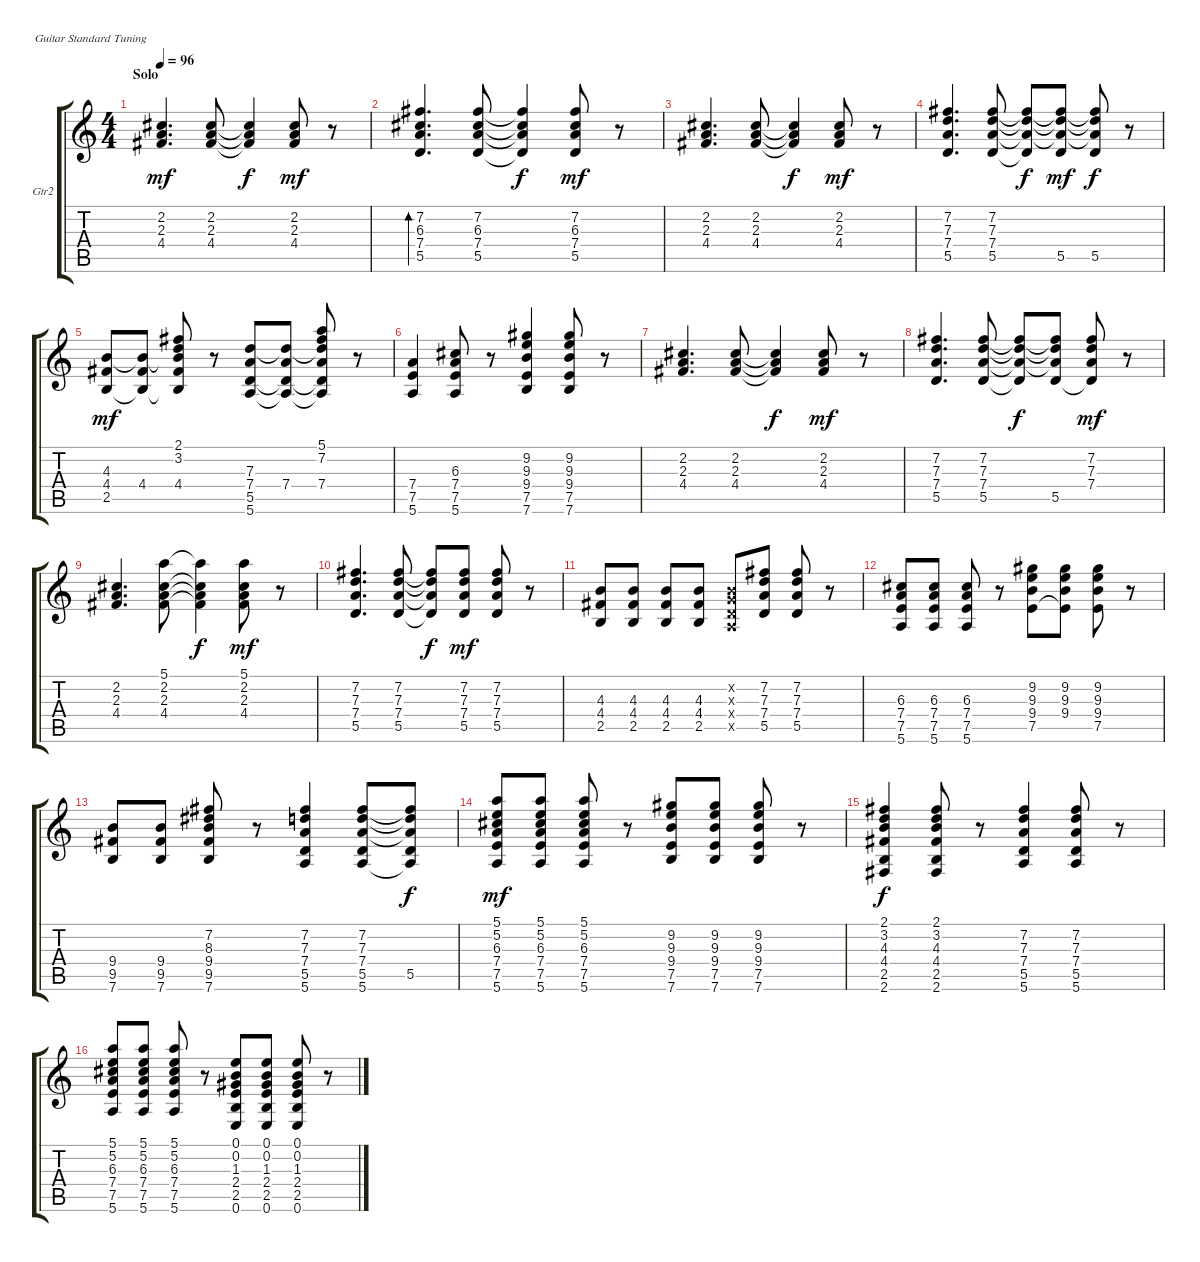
\defaultSystemsLayout 4
\bracketExtendMode groupsimilarinstruments
\firstSystemTrackNameOrientation horizontal
\otherSystemsTrackNameOrientation horizontal
\track ("Guitar (Clean) (2)" "Gtr2") {instrument acousticguitarsteel}
\staff {score tabs}
\tuning (E4 B3 G3 D3 A2 E2)
\ts (4 4)
\section ("" "Solo")
\tempo 96
\clef g2
\scale
0.333333
\ks c
(2.2 2.3 4.4).4{d dy mf} (2.2 2.3 4.4).8 (2.2{t} 2.3{t} 4.4{t}).4{dy f} (2.2 2.3 4.4).8{dy mf} r.8 |
\scale
0.333333 (7.2 6.3 7.4 5.5).4{d bd 60} (7.2 6.3 7.4 5.5).8 (7.2{t} 6.3{t} 7.4{t} 5.5{t}).4{dy f} (7.2 6.3 7.4 5.5).8{dy mf} r.8 |
\scale
0.333333 (2.2 2.3 4.4).4{d} (2.2 2.3 4.4).8 (2.2{t} 2.3{t} 4.4{t}).4{dy f} (2.2 2.3 4.4).8{dy mf} r.8 |
\scale
0.333333 (7.2 7.3 7.4 5.5).4{d} (7.2 7.3 7.4 5.5).8 (7.2{t} 7.3{t} 7.4{t} 5.5{t}).8{dy f} (5.5 7.2{t} 7.3{t} 7.4{t}).8{dy mf} (7.2{t} 7.3{t} 7.4{t} 5.5).8{dy f} r.8 |
\scale
0.333333 (4.3 4.4 2.5).8{dy mf} (4.4 4.3{t} 2.5{t}).8 (2.1 3.2 4.3{t} 4.4 2.5{t}).8 r.8 (7.3 7.4 5.5 5.6).8 (7.4 7.3{t} 5.5{t} 5.6{t}).8 (5.1 7.2 7.3{t} 7.4 5.5{t} 5.6{t}).8 r.8 |
\scale
0.333333 (7.4 7.5 5.6).4 (6.3 7.4 7.5 5.6).8 r.8 (9.2 9.3 9.4 7.5 7.6).4 (9.2 9.3 9.4 7.5 7.6).8 r.8 |
\scale
0.333333 (2.2 2.3 4.4).4{d} (2.2 2.3 4.4).8 (2.2{t} 2.3{t} 4.4{t}).4{dy f} (2.2 2.3 4.4).8{dy mf} r.8 |
\scale
0.333333 (7.2 7.3 7.4 5.5).4{d} (7.2 7.3 7.4 5.5).8 (7.2{t} 7.3{t} 7.4{t} 5.5{t}).8{dy f} (7.2{t} 7.3{t} 7.4{t} 5.5).8 (7.2 7.3 7.4 5.5{t}).8{dy mf} r.8 |
\scale
0.333333 (2.2 2.3 4.4).4{d} (5.1 2.2 2.3 4.4).8 (5.1{t} 2.2{t} 2.3{t} 4.4{t}).4{dy f} (5.1 2.2 2.3 4.4).8{dy mf} r.8 |
\scale
0.333333 (7.2 7.3 7.4 5.5).4{d} (7.2 7.3 7.4 5.5).8 (7.2{t} 7.3{t} 7.4{t} 5.5{t}).8{dy f} (7.2 7.3 7.4 5.5).8{dy mf} (7.2 7.3 7.4 5.5).8 r.8 |
\scale
0.333333 (4.3 4.4 2.5).8 (4.3 4.4 2.5).8 (4.3 4.4 2.5).8 (4.3 4.4 2.5).8 (0.2{x} 0.3{x} 0.4{x} 0.5{x}).8 (7.2 7.3 7.4 5.5).8 (7.2 7.3 7.4 5.5).8 r.8 |
\scale
0.333333 (6.3 7.4 7.5 5.6).8 (6.3 7.4 7.5 5.6).8 (6.3 7.4 7.5 5.6).8 r.8 (9.2 9.3 9.4 7.5).8 (9.2 9.3 9.4 7.5{t}).8 (9.2 9.3 9.4 7.5).8 r.8 |
\scale
0.333333 (9.4 9.5 7.6).8 (9.4 9.5 7.6).8 (7.2 8.3 9.4 9.5 7.6).8 r.8 (7.2 7.3 7.4 5.5 5.6).4 (7.2 7.3 7.4 5.5 5.6).8 (7.2{t} 7.3{t} 7.4{t} 5.5 5.6{t}).8{dy f} |
\scale
0.333333 (5.1 5.2 6.3 7.4 7.5 5.6).8{dy mf} (5.1 5.2 6.3 7.4 7.5 5.6).8 (5.1 5.2 6.3 7.4 7.5 5.6).8 r.8 (9.2 9.3 9.4 7.5 7.6).8 (9.2 9.3 9.4 7.5 7.6).8 (9.2 9.3 9.4 7.5 7.6).8 r.8 |
\scale
0.333333 (2.1 3.2 4.3 4.4 2.5 2.6).4{dy f} (2.1 3.2 4.3 4.4 2.5 2.6).8 r.8 (7.2 7.3 7.4 5.5 5.6).4 (7.2 7.3 7.4 5.5 5.6).8 r.8 |
\scale
0.333333 (5.1 5.2 6.3 7.4 7.5 5.6).8 (5.1 5.2 6.3 7.4 7.5 5.6).8 (5.1 5.2 6.3 7.4 7.5 5.6).8 r.8 (0.1 0.2 1.3 2.4 2.5 0.6).8 (0.1 0.2 1.3 2.4 2.5 0.6).8 (0.1 0.2 1.3 2.4 2.5 0.6).8 r.8
